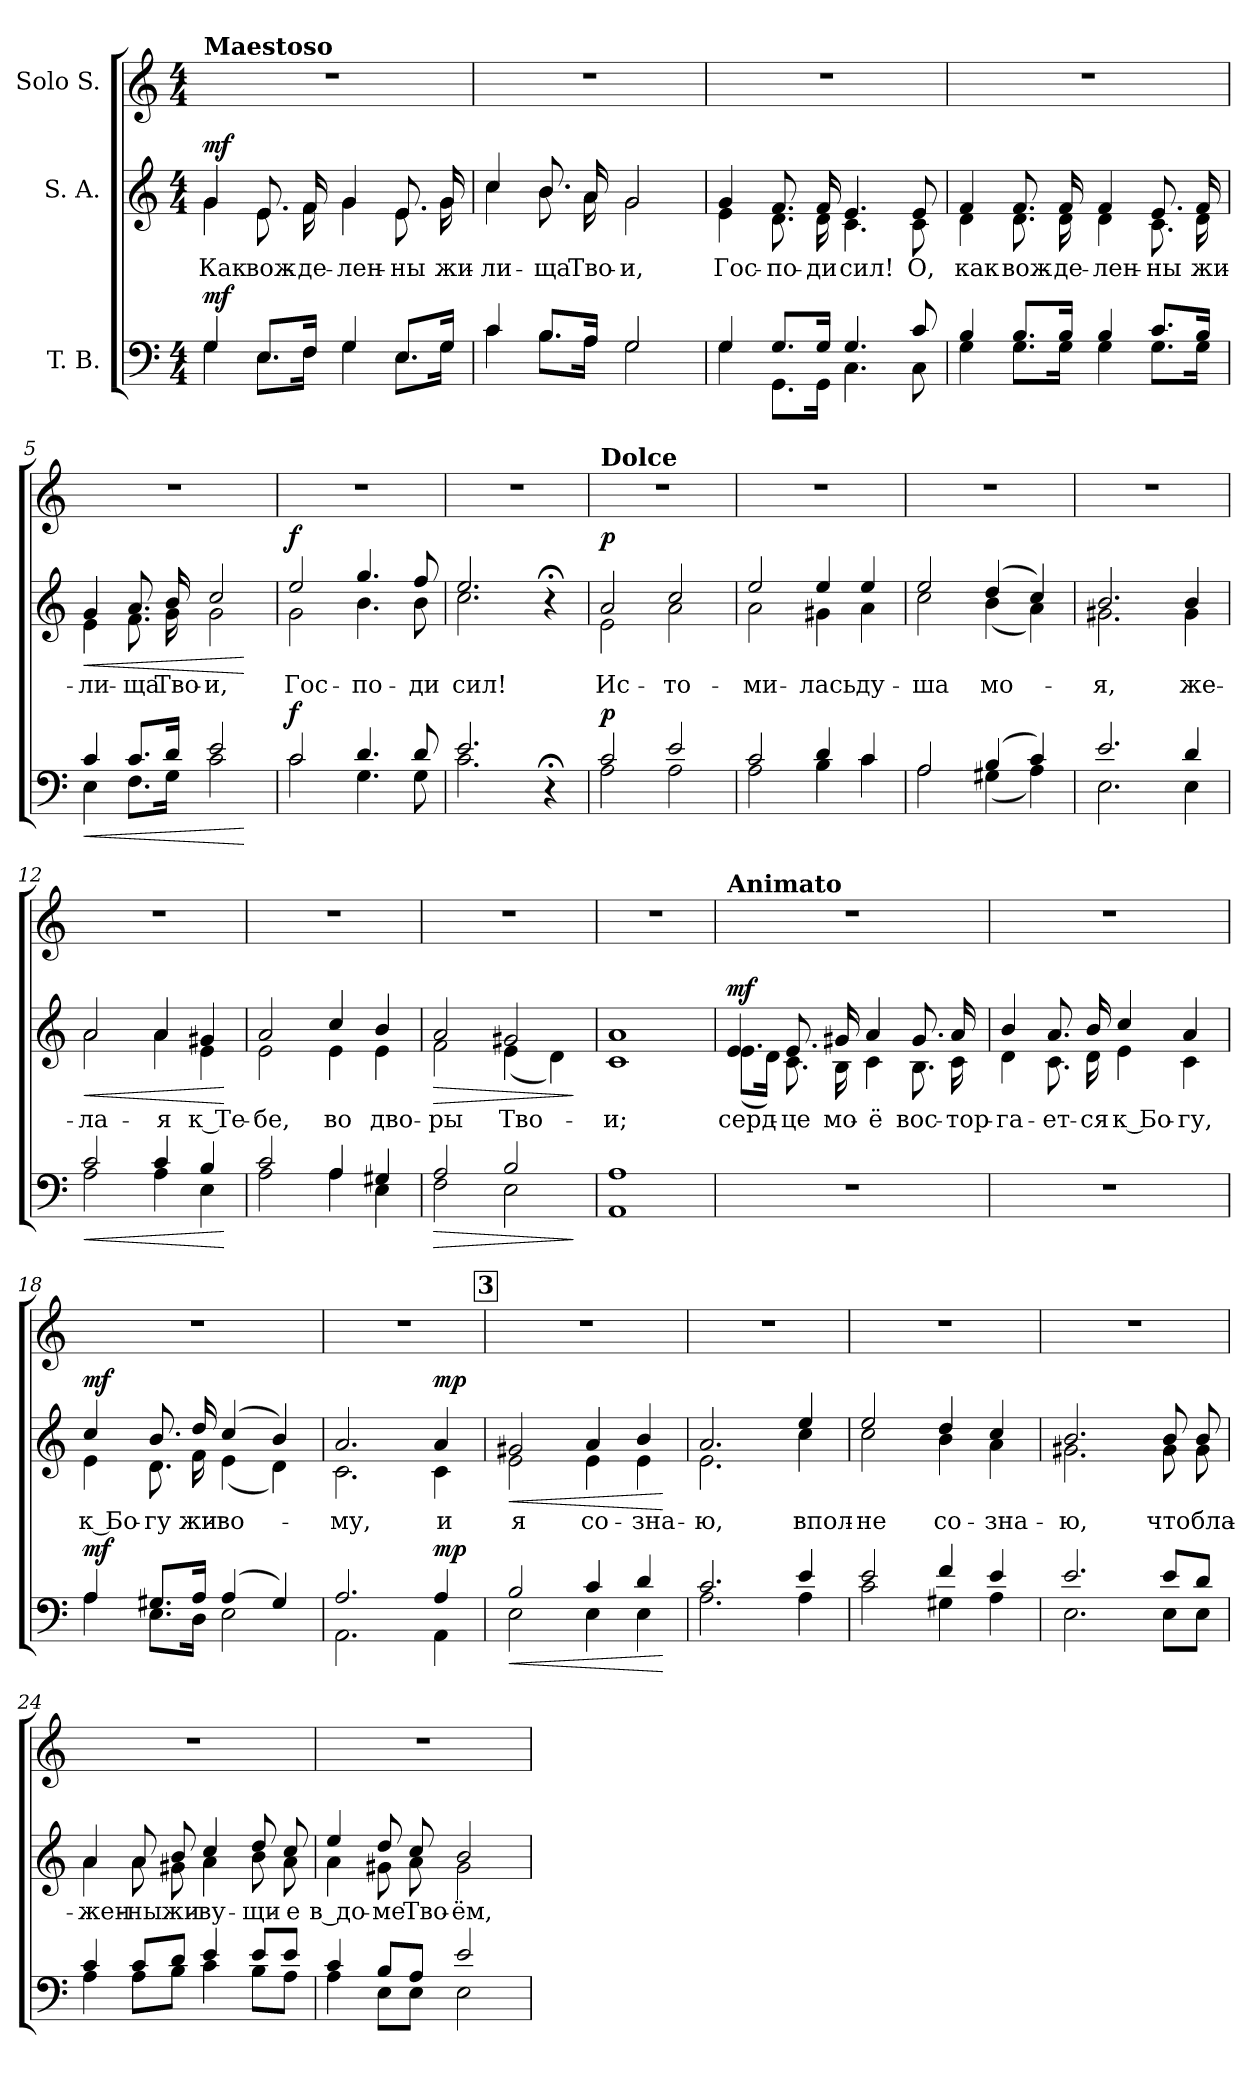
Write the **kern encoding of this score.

**kern	**dynam	**kern	**text	**dynam	**kern
*part3	*part3	*part2	*part2	*part2	*part1
*staff3	*staff3	*staff2	*staff2	*staff2	*staff1
*I"T. B.	*	*I"S. A.	*	*	*I"Solo S.
*clefF4	*	*clefG2	*	*	*clefG2
*k[]	*	*k[]	*	*	*k[]
*M4/4	*	*M4/4	*	*	*M4/4
=1	=1	=1	=1	=1	=1
*^	*	*	*	*	*
!	!	!	!	!	!	!LO:TX:a:B:t=Maestoso
!	!	!LO:DY:a	!	!LO:LY:b	!LO:DY:a	!
*	*	*	*^	*	*	*
4G/	4G\	mf	4g/	4g\	Как	mf	1r
!	!	!	!	!	!LO:LY:b	!	!
8.E/L	8.E\L	.	8.e/	8.e\	вож-	.	.
!	!	!	!	!	!LO:LY:b	!	!
16F/Jk	16F\Jk	.	16f/	16f\	-де-	.	.
!	!	!	!	!	!LO:LY:b	!	!
4G/	4G\	.	4g/	4g\	-лен-	.	.
!	!	!	!	!	!LO:LY:b	!	!
8.E/L	8.E\L	.	8.e/	8.e\	-ны	.	.
!	!	!	!	!	!LO:LY:b	!	!
16G/Jk	16G\Jk	.	16g/	16g\	жи-	.	.
=2	=2	=2	=2	=2	=2	=2	=2
!	!	!	!	!	!LO:LY:b	!	!
4c/	4c\	.	4cc/	4cc\	-ли-	.	1r
!	!	!	!	!	!LO:LY:b	!	!
8.B/L	8.B\L	.	8.b/	8.b\	-ща	.	.
!	!	!	!	!	!LO:LY:b	!	!
16A/Jk	16A\Jk	.	16a/	16a\	Тво-	.	.
!	!	!	!	!	!LO:LY:b	!	!
2G/	2G\	.	2g/	2g\	-и,	.	.
=3	=3	=3	=3	=3	=3	=3	=3
!	!	!	!	!	!LO:LY:b	!	!
4G/	4G\	.	4g/	4e\	Гос-	.	1r
!	!	!	!	!	!LO:LY:b	!	!
8.G/L	8.GG\L	.	8.f/	8.d\	-по-	.	.
!	!	!	!	!	!LO:LY:b	!	!
16G/Jk	16GG\Jk	.	16f/	16d\	-ди	.	.
!	!	!	!	!	!LO:LY:b	!	!
4.G/	4.C\	.	4.e/	4.c\	сил!	.	.
!	!	!	!	!	!LO:LY:b	!	!
8c/	8C\	.	8e/	8c\	О,	.	.
=4	=4	=4	=4	=4	=4	=4	=4
!	!	!	!	!	!LO:LY:b	!	!
4B/	4G\	.	4f/	4d\	как	.	1r
!	!	!	!	!	!LO:LY:b	!	!
8.B/L	8.G\L	.	8.f/	8.d\	вож-	.	.
!	!	!	!	!	!LO:LY:b	!	!
16B/Jk	16G\Jk	.	16f/	16d\	-де-	.	.
!	!	!	!	!	!LO:LY:b	!	!
4B/	4G\	.	4f/	4d\	-лен-	.	.
!	!	!	!	!	!LO:LY:b	!	!
8.c/L	8.G\L	.	8.e/	8.c\	-ны	.	.
!	!	!	!	!	!LO:LY:b	!	!
16B/Jk	16G\Jk	.	16f/	16d\	жи-	.	.
!!LO:LB:g=z
=5	=5	=5	=5	=5	=5	=5	=5
!	!	!LO:HP:b	!	!	!LO:LY:b	!LO:HP:b	!
4c/	4E\	<	4g/	4e\	-ли-	<	1r
!	!	!	!	!	!LO:LY:b	!	!
8.c/L	8.F\L	.	8.a/	8.f\	-ща	.	.
!	!	!	!	!	!LO:LY:b	!	!
16d/Jk	16G\Jk	.	16b/	16g\	Тво-	.	.
!	!	!	!	!	!LO:LY:b	!	!
2e/	2c\	.	2cc/	2g\	-и,	.	.
*v	*v	*	*	*	*	*	*
*	*	*v	*v	*	*	*
.	[	.	.	[	.
=6	=6	=6	=6	=6	=6
*^	*	*	*	*	*
!	!	!LO:DY:a	!	!LO:LY:b	!LO:DY:a	!
*	*	*	*^	*	*	*
2c/	2c\	f	2ee/	2g\	Гос-	f	1r
!	!	!	!	!	!LO:LY:b	!	!
4.d/	4.G\	.	4.gg/	4.b\	-по-	.	.
!	!	!	!	!	!LO:LY:b	!	!
8d/	8G\	.	8ff/	8b\	-ди	.	.
=7	=7	=7	=7	=7	=7	=7	=7
!	!	!	!	!	!LO:LY:b	!	!
2.e/	2.c\	.	2.ee/	2.cc\	сил!	.	1r
4r;<	4ryy	.	4r;<	4ryy	.	.	.
=8	=8	=8	=8	=8	=8	=8	=8
!!LO:REH:place=s1:a:B:fs=14:t=1
!	!	!	!	!	!	!	!LO:TX:a:B:t=Dolce
!	!	!LO:DY:a	!	!	!LO:LY:b	!LO:DY:a	!
2c/	2A\	p	2a/	2e\	Ис-	p	1r
!	!	!	!	!	!LO:LY:b	!	!
2e/	2A\	.	2cc/	2a\	-то-	.	.
=9	=9	=9	=9	=9	=9	=9	=9
!	!	!	!	!	!LO:LY:b	!	!
2c/	2A\	.	2ee/	2a\	-ми-	.	1r
!	!	!	!	!	!LO:LY:b	!	!
4d/	4B\	.	4ee/	4g#X\	-лась	.	.
!	!	!	!	!	!LO:LY:b	!	!
4c/	4c\	.	4ee/	4a\	ду-	.	.
=10	=10	=10	=10	=10	=10	=10	=10
!	!	!	!	!	!LO:LY:b	!	!
2A/	2A\	.	2ee/	2cc\	-ша	.	1r
!	!	!	!	!	!LO:LY:b	!	!
(>4B/	(<4G#X\	.	(>4dd/	(<4b\	мо-	.	.
4c/)	4A\)	.	4cc/)	4a\)	.	.	.
=11	=11	=11	=11	=11	=11	=11	=11
!	!	!	!	!	!LO:LY:b	!	!
2.e/	2.E\	.	2.b/	2.g#X\	-я,	.	1r
!	!	!	!	!	!LO:LY:b	!	!
4d/	4E\	.	4b/	4g#\	же-	.	.
!!LO:LB:g=z
=12	=12	=12	=12	=12	=12	=12	=12
!	!	!LO:HP:b	!	!	!LO:LY:b	!LO:HP:b	!
2c/	2A\	<	2a/	2a\	-ла-	<	1r
!	!	!	!	!	!LO:LY:b	!	!
4c/	4A\	.	4a/	4a\	-я	.	.
!	!	!	!	!	!LO:LY:b	!	!
4B/	4E\	.	4g#X/	4e\	к Те-	.	.
*v	*v	*	*	*	*	*	*
*	*	*v	*v	*	*	*
.	[	.	.	[	.
=13	=13	=13	=13	=13	=13
*^	*	*	*	*	*
!	!	!	!	!LO:LY:b	!	!
*	*	*	*^	*	*	*
2c/	2A\	.	2a/	2e\	-бе,	.	1r
!	!	!	!	!	!LO:LY:b	!	!
4A/	4A\	.	4cc/	4e\	во	.	.
!	!	!	!	!	!LO:LY:b	!	!
4G#X/	4E\	.	4b/	4e\	дво-	.	.
=14	=14	=14	=14	=14	=14	=14	=14
!	!	!LO:HP:b	!	!	!LO:LY:b	!LO:HP:b	!
2A/	2F\	>	2a/	2f\	-ры	>	1r
!	!	!	!	!	!LO:LY:b	!	!
2B/	2E\	.	2g#X/	(<4e\	Тво-	.	.
.	.	.	.	4d\)	.	.	.
*v	*v	*	*	*	*	*	*
*	*	*v	*v	*	*	*
.	]	.	.	]	.
=15	=15	=15	=15	=15	=15
!	!	!	!LO:LY:b	!	!
1AA 1A	.	1c 1a	-и;	.	1r
=16	=16	=16	=16	=16	=16
!!LO:REH:place=s1:a:B:fs=14:t=2
!	!	!	!	!	!LO:TX:a:B:t=Animato
!	!	!	!LO:LY:b	!LO:DY:a	!
*	*	*^	*	*	*
1r	.	4e/	(<8.e\L	серд-	mf	1r
.	.	.	16d\Jk)	.	.	.
!	!	!	!	!LO:LY:b	!	!
.	.	8.e/	8.c\	-це	.	.
!	!	!	!	!LO:LY:b	!	!
.	.	16g#X/	16B\	мо-	.	.
!	!	!	!	!LO:LY:b	!	!
.	.	4a/	4c\	-ё	.	.
!	!	!	!	!LO:LY:b	!	!
.	.	8.g#/	8.B\	вос-	.	.
!	!	!	!	!LO:LY:b	!	!
.	.	16a/	16c\	-тор-	.	.
=17	=17	=17	=17	=17	=17	=17
!	!	!	!	!LO:LY:b	!	!
1r	.	4b/	4d\	-га-	.	1r
!	!	!	!	!LO:LY:b	!	!
.	.	8.a/	8.c\	-ет-	.	.
!	!	!	!	!LO:LY:b	!	!
.	.	16b/	16d\	-ся	.	.
!	!	!	!	!LO:LY:b	!	!
.	.	4cc/	4e\	к Бо-	.	.
!	!	!	!	!LO:LY:b	!	!
.	.	4a/	4c\	-гу,	.	.
!!LO:LB:g=z
=18	=18	=18	=18	=18	=18	=18
*^	*	*	*	*	*	*
!	!	!LO:DY:a	!	!	!LO:LY:b	!LO:DY:a	!
4A/	4A\	mf	4cc/	4e\	к Бо-	mf	1r
!	!	!	!	!	!LO:LY:b	!	!
8.G#X/L	8.E\L	.	8.b/	8.d\	-гу	.	.
!	!	!	!	!	!LO:LY:b	!	!
16A/Jk	16D\Jk	.	16dd/	16f\	жи-	.	.
!	!	!	!	!	!LO:LY:b	!	!
(>4A/	2E\	.	(>4cc/	(<4e\	-во-	.	.
4G#/)	.	.	4b/)	4d\)	.	.	.
=19	=19	=19	=19	=19	=19	=19	=19
!	!	!	!	!	!LO:LY:b	!	!
2.A/	2.AA\	.	2.a/	2.c\	-му,	.	1r
!	!	!LO:DY:a	!	!	!LO:LY:b	!LO:DY:a	!
4A/	4AA\	mp	4a/	4c\	и	mp	.
!!LO:REH:place=s1:a:B:fs=14:t=3
=20	=20	=20	=20	=20	=20	=20	=20
!	!	!LO:HP:b	!	!	!LO:LY:b	!LO:HP:b	!
2B/	2E\	<	2g#X/	2e\	я	<	1r
!	!	!	!	!	!LO:LY:b	!	!
4c/	4E\	.	4a/	4e\	со-	.	.
!	!	!	!	!	!LO:LY:b	!	!
4d/	4E\	.	4b/	4e\	зна-	.	.
*v	*v	*	*	*	*	*	*
*	*	*v	*v	*	*	*
.	[	.	.	[	.
=21	=21	=21	=21	=21	=21
*^	*	*	*	*	*
!	!	!	!	!LO:LY:b	!	!
*	*	*	*^	*	*	*
2.c/	2.A\	.	2.a/	2.e\	-ю,	.	1r
!	!	!	!	!	!LO:LY:b	!	!
4e/	4A\	.	4ee/	4cc\	впол-	.	.
=22	=22	=22	=22	=22	=22	=22	=22
!	!	!	!	!	!LO:LY:b	!	!
2e/	2c\	.	2ee/	2cc\	-не	.	1r
!	!	!	!	!	!LO:LY:b	!	!
4f/	4G#X\	.	4dd/	4b\	со-	.	.
!	!	!	!	!	!LO:LY:b	!	!
4e/	4A\	.	4cc/	4a\	-зна-	.	.
=23	=23	=23	=23	=23	=23	=23	=23
!	!	!	!	!	!LO:LY:b	!	!
2.e/	2.E\	.	2.b/	2.g#X\	-ю,	.	1r
!	!	!	!	!	!LO:LY:b	!	!
8e/L	8E\L	.	8b/	8g#\	что	.	.
!	!	!	!	!	!LO:LY:b	!	!
8d/J	8E\J	.	8b/	8g#\	бла-	.	.
!!LO:PB:g=z
=24	=24	=24	=24	=24	=24	=24	=24
!	!	!	!	!	!LO:LY:b	!	!
4c/	4A\	.	4a/	4a\	-жен-	.	1r
!	!	!	!	!	!LO:LY:b	!	!
8c/L	8A\L	.	8a/	8a\	-ны	.	.
!	!	!	!	!	!LO:LY:b	!	!
8d/J	8B\J	.	8b/	8g#X\	жи-	.	.
!	!	!	!	!	!LO:LY:b	!	!
4e/	4c\	.	4cc/	4a\	-ву-	.	.
!	!	!	!	!	!LO:LY:b	!	!
8e/L	8B\L	.	8dd/	8b\	-щи-	.	.
!	!	!	!	!	!LO:LY:b	!	!
8e/J	8A\J	.	8cc/	8a\	-е	.	.
=25	=25	=25	=25	=25	=25	=25	=25
!	!	!	!	!	!LO:LY:b	!	!
4c/	4A\	.	4ee/	4a\	в до-	.	1r
!	!	!	!	!	!LO:LY:b	!	!
8B/L	8E\L	.	8dd/	8g#X\	-ме	.	.
!	!	!	!	!	!LO:LY:b	!	!
8A/J	8E\J	.	8cc/	8a\	Тво-	.	.
!	!	!	!	!	!LO:LY:b	!	!
2e/	2E\	.	2b/	2g#\	-ём,	.	.
*v	*v	*	*	*	*	*	*
*	*	*v	*v	*	*	*
=	=	=	=	=	=
*-	*-	*-	*-	*-	*-
